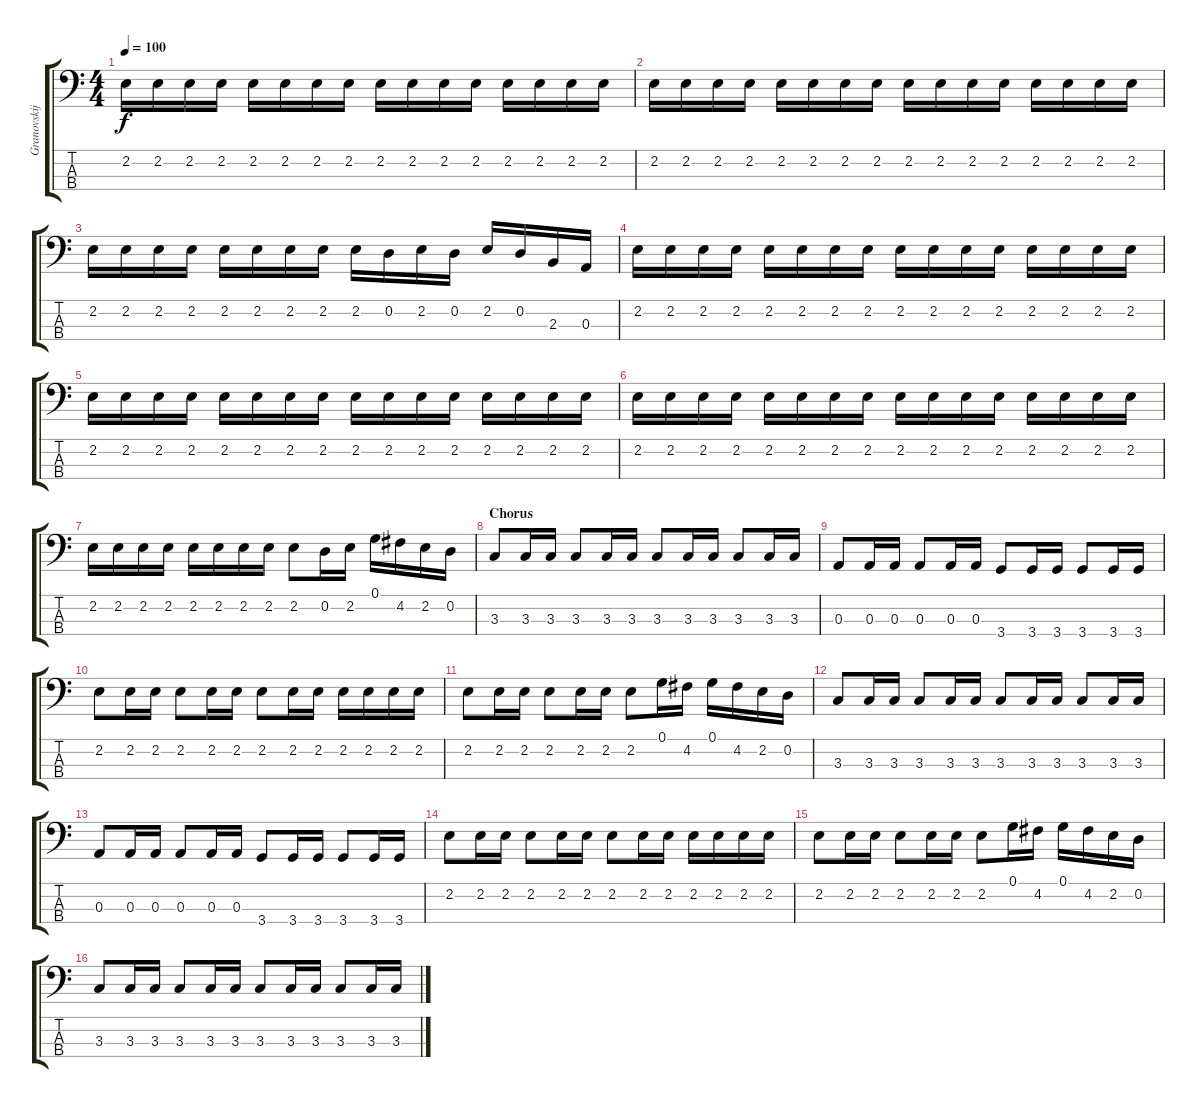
\track ("Granovskij " "Granovskij") {instrument electricbassfinger}
\staff {score tabs}
\tuning (G2 D2 A1 E1) {hide}
\ts (4 4)
\tempo 100
\clef f4
\ks c
2.2.16{dy f} 2.2.16 2.2.16 2.2.16 2.2.16 2.2.16 2.2.16 2.2.16 2.2.16 2.2.16 2.2.16 2.2.16 2.2.16 2.2.16 2.2.16 2.2.16 |
2.2.16 2.2.16 2.2.16 2.2.16 2.2.16 2.2.16 2.2.16 2.2.16 2.2.16 2.2.16 2.2.16 2.2.16 2.2.16 2.2.16 2.2.16 2.2.16 |
2.2.16 2.2.16 2.2.16 2.2.16 2.2.16 2.2.16 2.2.16 2.2.16 2.2.16 0.2.16 2.2.16 0.2.16 2.2.16 0.2.16 2.3.16 0.3.16 |
2.2.16 2.2.16 2.2.16 2.2.16 2.2.16 2.2.16 2.2.16 2.2.16 2.2.16 2.2.16 2.2.16 2.2.16 2.2.16 2.2.16 2.2.16 2.2.16 |
2.2.16 2.2.16 2.2.16 2.2.16 2.2.16 2.2.16 2.2.16 2.2.16 2.2.16 2.2.16 2.2.16 2.2.16 2.2.16 2.2.16 2.2.16 2.2.16 |
2.2.16 2.2.16 2.2.16 2.2.16 2.2.16 2.2.16 2.2.16 2.2.16 2.2.16 2.2.16 2.2.16 2.2.16 2.2.16 2.2.16 2.2.16 2.2.16 |
2.2.16 2.2.16 2.2.16 2.2.16 2.2.16 2.2.16 2.2.16 2.2.16 2.2.8 0.2.16 2.2.16 0.1.16 4.2.16 2.2.16 0.2.16 |
\section ("" "Chorus")
3.3.8 3.3.16 3.3.16 3.3.8 3.3.16 3.3.16 3.3.8 3.3.16 3.3.16 3.3.8 3.3.16 3.3.16 |
0.3.8 0.3.16 0.3.16 0.3.8 0.3.16 0.3.16 3.4.8 3.4.16 3.4.16 3.4.8 3.4.16 3.4.16 |
2.2.8 2.2.16 2.2.16 2.2.8 2.2.16 2.2.16 2.2.8 2.2.16 2.2.16 2.2.16 2.2.16 2.2.16 2.2.16 |
2.2.8 2.2.16 2.2.16 2.2.8 2.2.16 2.2.16 2.2.8 0.1.16 4.2.16 0.1.16 4.2.16 2.2.16 0.2.16 |
3.3.8 3.3.16 3.3.16 3.3.8 3.3.16 3.3.16 3.3.8 3.3.16 3.3.16 3.3.8 3.3.16 3.3.16 |
0.3.8 0.3.16 0.3.16 0.3.8 0.3.16 0.3.16 3.4.8 3.4.16 3.4.16 3.4.8 3.4.16 3.4.16 |
2.2.8 2.2.16 2.2.16 2.2.8 2.2.16 2.2.16 2.2.8 2.2.16 2.2.16 2.2.16 2.2.16 2.2.16 2.2.16 |
2.2.8 2.2.16 2.2.16 2.2.8 2.2.16 2.2.16 2.2.8 0.1.16 4.2.16 0.1.16 4.2.16 2.2.16 0.2.16 |
3.3.8 3.3.16 3.3.16 3.3.8 3.3.16 3.3.16 3.3.8 3.3.16 3.3.16 3.3.8 3.3.16 3.3.16
